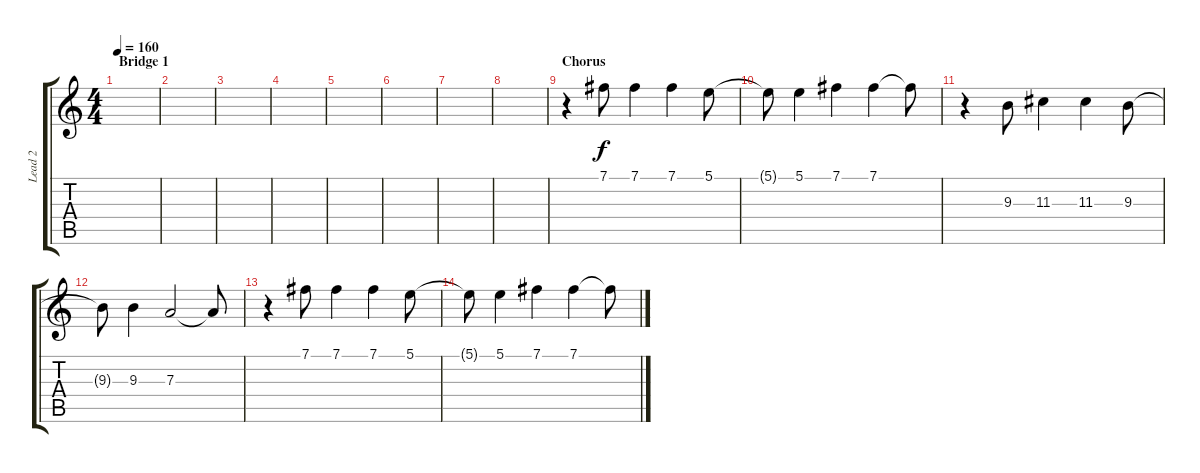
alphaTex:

\track ("Lead 2" "Lead 2") {instrument distortionguitar}
\staff {score tabs}
\tuning (B3 Gb3 D3 A2 E2 B1) {hide}
\ts (4 4)
\section ("" "Bridge 1")
\tempo 160
\clef g2
\ks c
|
|
|
|
|
|
|
|
\section ("" "Chorus")
r.4 7.1.8 7.1.4 7.1.4 5.1.8 |
5.1{t}.8 5.1.4 7.1.4 7.1.4 7.1{t}.8 |
r.4 9.3.8 11.3.4 11.3.4 9.3.8 |
9.3{t}.8 9.3.4 7.3.2 7.3{t}.8 |
r.4 7.1.8 7.1.4 7.1.4 5.1.8 |
5.1{t}.8 5.1.4 7.1.4 7.1.4 7.1{t}.8
